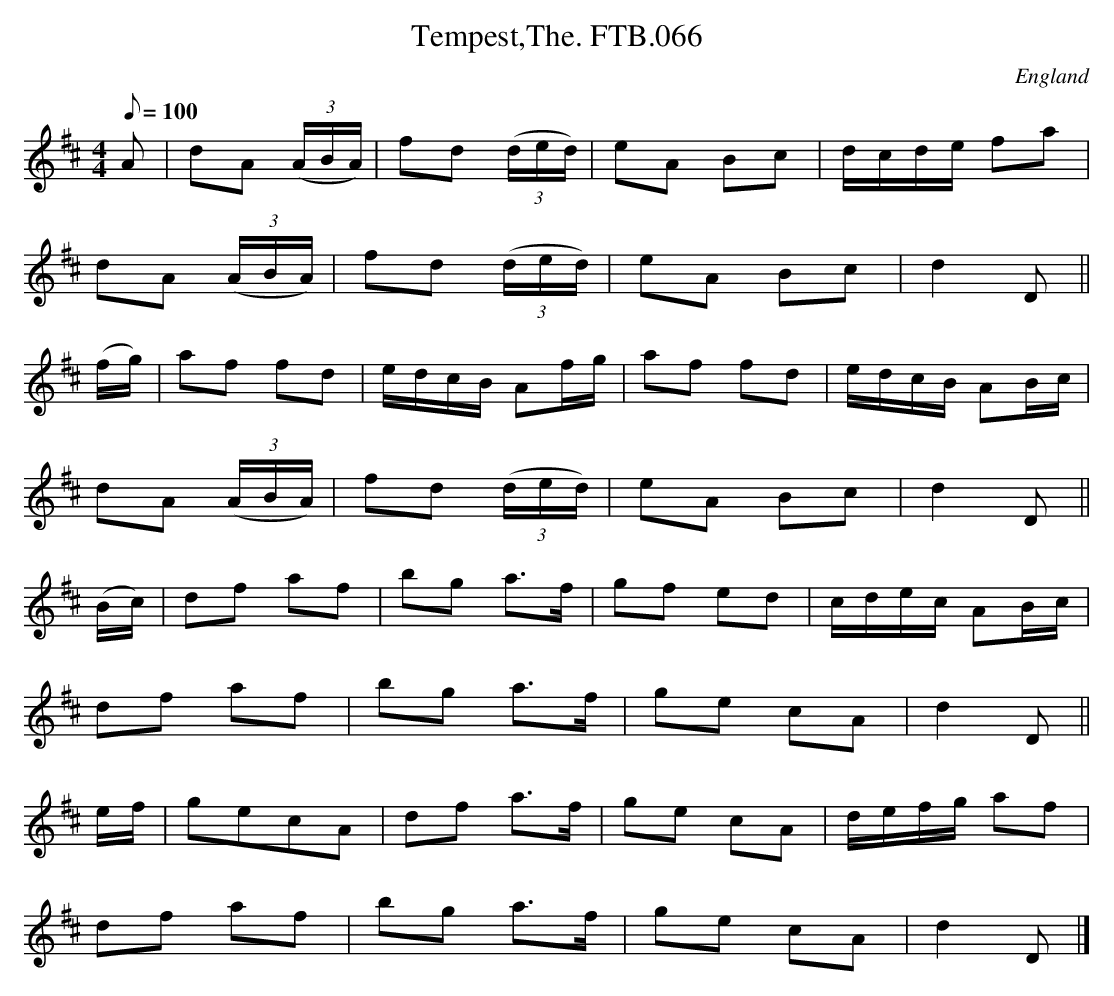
X:1
T:Tempest,The. FTB.066
M:4/4
Q:100
O:England
K:D major
A|dA ((3A/B/A/)|fd ((3d/e/d/)|eA Bc|d/c/d/e/ fa|
dA ((3A/B/A/)|fd ((3d/e/d/)|eA Bc|d2D||
(f/g/)|af fd|e/d/c/B/ Af/g/|af fd|e/d/c/B/ AB/c/|
dA ((3A/B/A/)|fd ((3d/e/d/)|eA Bc|d2D||
(B/c/)|df af|bg a>f|gf ed|c/d/e/c/ AB/c/|
df af|bg a>f|ge cA|d2D||
e/f/|gecA|df a>f|ge cA|d/e/f/g/ af|
df af|bg a>f|ge cA|d2D|]
